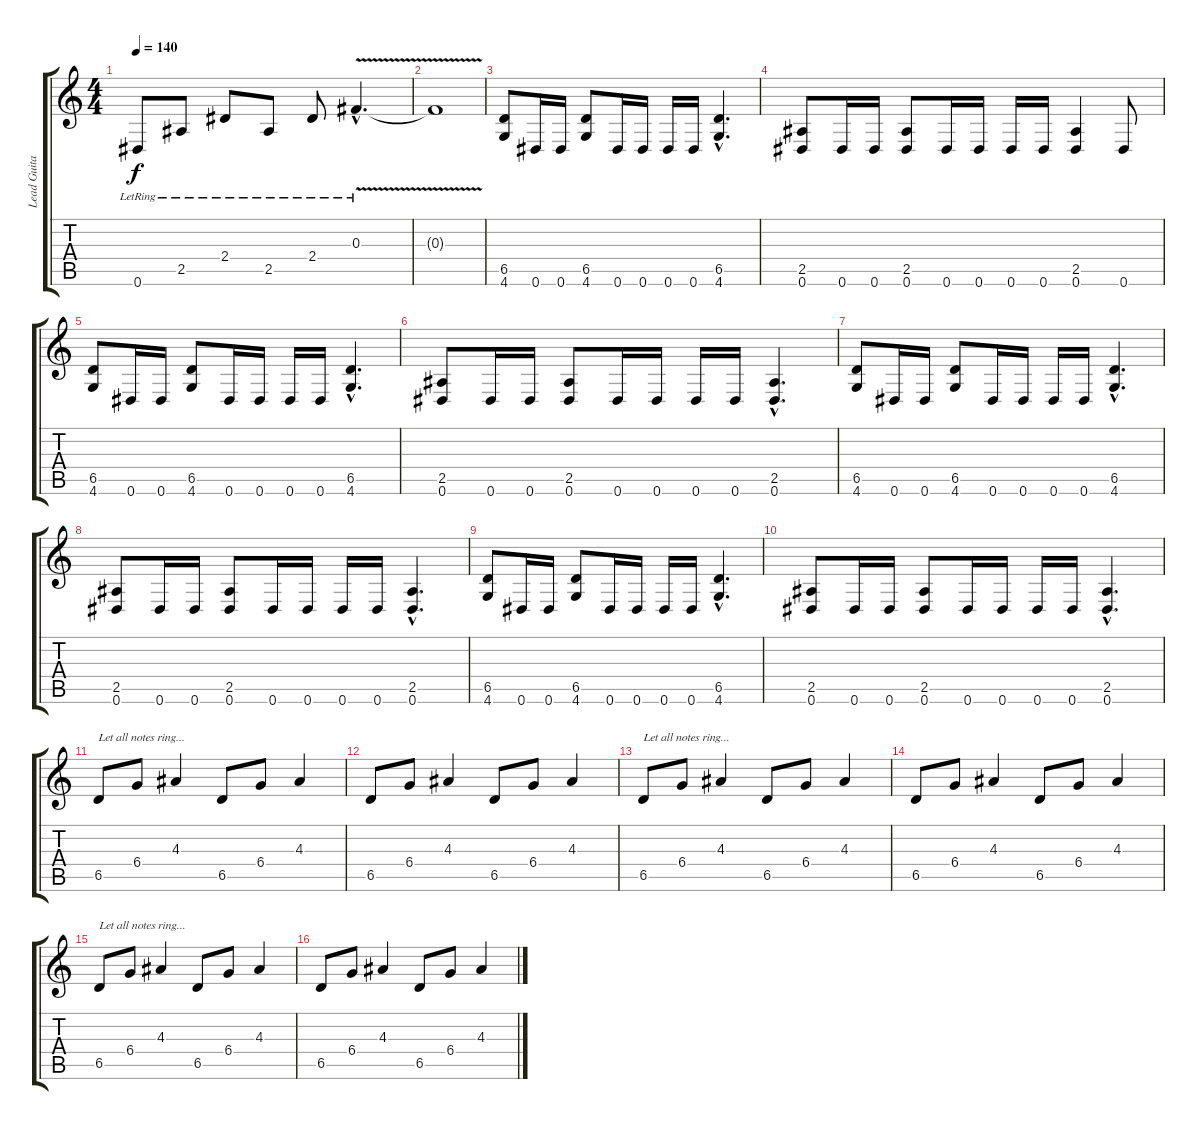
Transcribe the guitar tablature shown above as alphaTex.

\track ("Lead Guitar" "Lead Guita") {instrument electricguitarclean}
\staff {score tabs}
\tuning (Eb4 Bb3 Gb3 Db3 Ab2 Eb2) {hide}
\ts (4 4)
\tempo 140
\clef g2
\ks c
0.6{lr}.8{dy f} 2.5{lr}.8 2.4{lr}.8 2.5{lr}.8 2.4{lr}.8 0.3{v hac lr}.4{d} |
0.3{t}.1 |
(6.5 4.6).8{instrument distortionguitar} 0.6.16 0.6.16 (6.5 4.6).8 0.6.16 0.6.16 0.6.16 0.6.16 (6.5{hac} 4.6{hac}).4{d} |
(2.5 0.6).8 0.6.16 0.6.16 (2.5 0.6).8 0.6.16 0.6.16 0.6.16 0.6.16 (2.5 0.6).4 0.6.8 |
(6.5 4.6).8 0.6.16 0.6.16 (6.5 4.6).8 0.6.16 0.6.16 0.6.16 0.6.16 (6.5{hac} 4.6{hac}).4{d} |
(2.5 0.6).8 0.6.16 0.6.16 (2.5 0.6).8 0.6.16 0.6.16 0.6.16 0.6.16 (2.5{hac} 0.6{hac}).4{d} |
(6.5 4.6).8 0.6.16 0.6.16 (6.5 4.6).8 0.6.16 0.6.16 0.6.16 0.6.16 (6.5{hac} 4.6{hac}).4{d} |
(2.5 0.6).8 0.6.16 0.6.16 (2.5 0.6).8 0.6.16 0.6.16 0.6.16 0.6.16 (2.5{hac} 0.6{hac}).4{d} |
(6.5 4.6).8 0.6.16 0.6.16 (6.5 4.6).8 0.6.16 0.6.16 0.6.16 0.6.16 (6.5{hac} 4.6{hac}).4{d} |
(2.5 0.6).8 0.6.16 0.6.16 (2.5 0.6).8 0.6.16 0.6.16 0.6.16 0.6.16 (2.5{hac} 0.6{hac}).4{d} |
6.5.8{txt "Let all notes ring..."} 6.4.8 4.3.4 6.5.8 6.4.8 4.3.4 |
6.5.8 6.4.8 4.3.4 6.5.8 6.4.8 4.3.4 |
6.5.8{txt "Let all notes ring..."} 6.4.8 4.3.4 6.5.8 6.4.8 4.3.4 |
6.5.8 6.4.8 4.3.4 6.5.8 6.4.8 4.3.4 |
6.5.8{txt "Let all notes ring..."} 6.4.8 4.3.4 6.5.8 6.4.8 4.3.4 |
6.5.8 6.4.8 4.3.4 6.5.8 6.4.8 4.3.4
